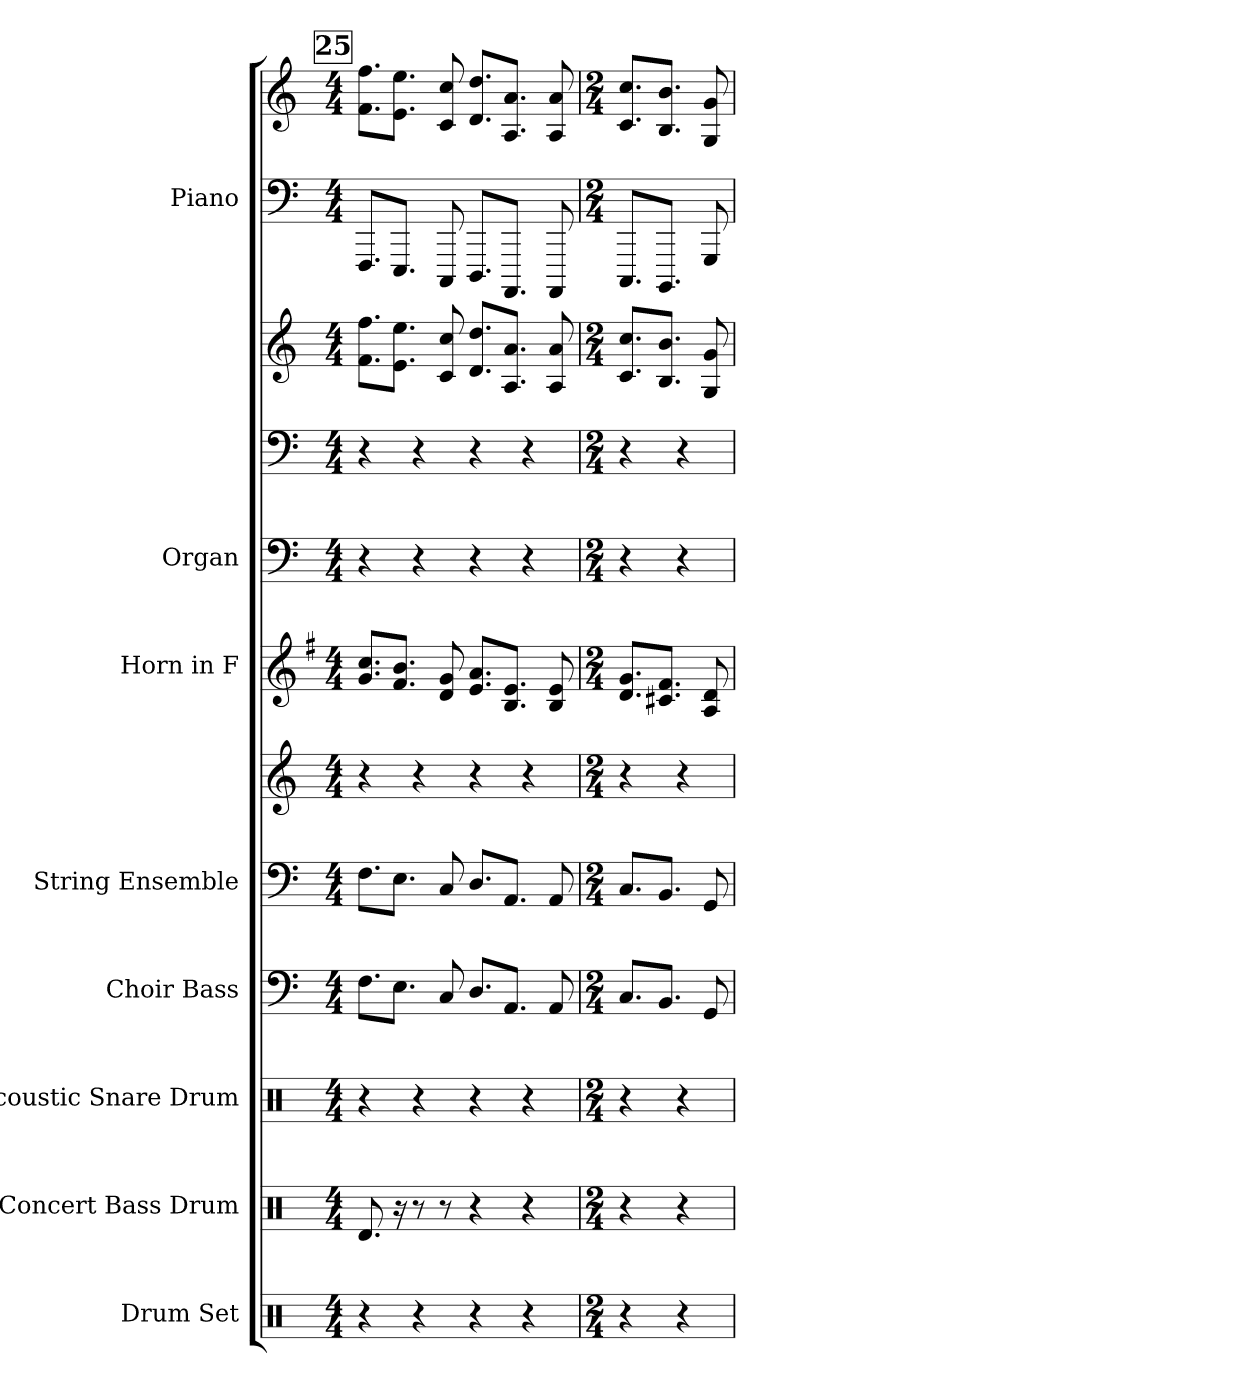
**kern	**kern	**kern	**kern	**kern	**kern	**kern	**kern	**kern	**kern	**kern	**kern
*part8	*part7	*part6	*part5	*part4	*part4	*part3	*part2	*part2	*part2	*part1	*part1
*staff12	*staff11	*staff10	*staff9	*staff8	*staff7	*staff6	*staff5	*staff4	*staff3	*staff2	*staff1
*I"Drum Set	*I"Concert Bass Drum	*I"Acoustic Snare Drum	*I"Choir Bass	*I"String Ensemble	*	*I"Horn in F	*I"Organ	*	*	*I"Piano	*
*I'Drums	*I'CBD	*I'Snr	*I'Bass	*I'St. Ens.	*	*	*I'Org.	*	*	*I'Pno.	*
*clefX	*clefX	*clefX	*clefF4	*clefF4	*clefG2	*clefG2	*clefF4	*clefF4	*clefG2	*clefF4	*clefG2
*	*	*	*	*	*	*ITrd4c7	*	*	*	*	*
*k[]	*k[]	*k[]	*k[]	*k[]	*k[]	*k[]	*k[]	*k[]	*k[]	*k[]	*k[]
*M4/4	*M4/4	*M4/4	*M4/4	*M4/4	*M4/4	*M4/4	*M4/4	*M4/4	*M4/4	*M4/4	*M4/4
!!LO:REH:place=s1:a:t=25
=25	=25	=25	=25	=25	=25	=25	=25	=25	=25	=25	=25
4r	8.Rd	4r	8.FL	8.FL	4r	8.f 8.cL	4r	4r	8.ff 8.fL	8.FFFL	8.f 8.ffL
.	16r	.	8.EJ	8.EJ	.	8.e 8.BJ	.	.	8.ee 8.eJ	8.EEEJ	8.e 8.eeJ
4r	8r	4r	.	.	4r	.	4r	4r	.	.	.
.	8r	.	8C	8C	.	8c 8G	.	.	8cc 8c	8CCC	8c 8cc
4r	4r	4r	8.DL	8.DL	4r	8.d 8.AL	4r	4r	8.dd 8.dL	8.DDDL	8.d 8.ddL
.	.	.	8.AAJ	8.AAJ	.	8.A 8.EJ	.	.	8.a 8.AJ	8.AAAAJ	8.A 8.aJ
4r	4r	4r	.	.	4r	.	4r	4r	.	.	.
.	.	.	8AA	8AA	.	8A 8E	.	.	8a 8A	8AAAA	8A 8a
=26	=26	=26	=26	=26	=26	=26	=26	=26	=26	=26	=26
*M2/4	*M2/4	*M2/4	*M2/4	*M2/4	*M2/4	*M2/4	*M2/4	*M2/4	*M2/4	*M2/4	*M2/4
4r	4r	4r	8.CL	8.CL	4r	8.c 8.GL	4r	4r	8.cc 8.cL	8.CCCL	8.c 8.ccL
.	.	.	8.BBJ	8.BBJ	.	8.B 8.F#XJ	.	.	8.b 8.BJ	8.BBBBJ	8.B 8.bJ
4r	4r	4r	.	.	4r	.	4r	4r	.	.	.
.	.	.	8GG	8GG	.	8G 8D	.	.	8g 8G	8GGG	8G 8g
=	=	=	=	=	=	=	=	=	=	=	=
*-	*-	*-	*-	*-	*-	*-	*-	*-	*-	*-	*-
